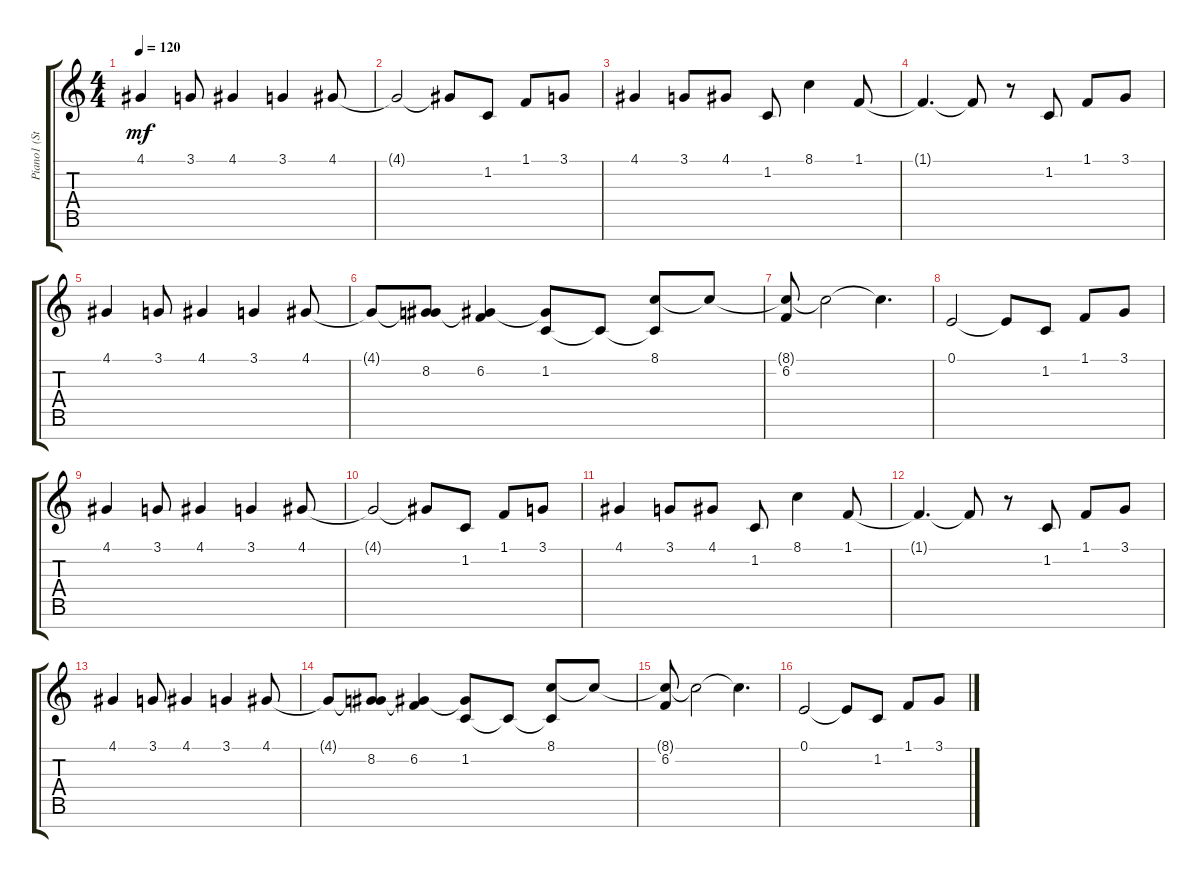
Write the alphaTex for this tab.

\track ("Piano1 (Staff 1)" "Piano1 (St") {instrument acousticgrandpiano}
\staff {score tabs}
\tuning (E4 B3 G3 D3 A2 E2 B1) {hide}
\ts (4 4)
\tempo 120
\clef g2
\ks c
4.1.4{dy mf} 3.1.8 4.1.4 3.1.4 4.1.8 |
4.1{t}.2 4.1{t}.8 1.2.8 1.1.8 3.1.8 |
4.1.4 3.1.8 4.1.8 1.2.8 8.1.4 1.1.8 |
1.1{t}.4{d} 1.1{t}.8 r.8 1.2.8 1.1.8 3.1.8 |
4.1.4 3.1.8 4.1.4 3.1.4 4.1.8 |
4.1{t}.8 (4.1{t} 8.2).8 (4.1{t} 6.2).4 (4.1{t} 1.2).8 1.2{t}.8 (8.1 1.2{t}).8 8.1{t}.8 |
(8.1{t} 6.2).8 8.1{t}.2 8.1{t}.4{d} |
0.1.2 0.1{t}.8 1.2.8 1.1.8 3.1.8 |
4.1.4 3.1.8 4.1.4 3.1.4 4.1.8 |
4.1{t}.2 4.1{t}.8 1.2.8 1.1.8 3.1.8 |
4.1.4 3.1.8 4.1.8 1.2.8 8.1.4 1.1.8 |
1.1{t}.4{d} 1.1{t}.8 r.8 1.2.8 1.1.8 3.1.8 |
4.1.4 3.1.8 4.1.4 3.1.4 4.1.8 |
4.1{t}.8 (4.1{t} 8.2).8 (4.1{t} 6.2).4 (4.1{t} 1.2).8 1.2{t}.8 (8.1 1.2{t}).8 8.1{t}.8 |
(8.1{t} 6.2).8 8.1{t}.2 8.1{t}.4{d} |
0.1.2 0.1{t}.8 1.2.8 1.1.8 3.1.8
